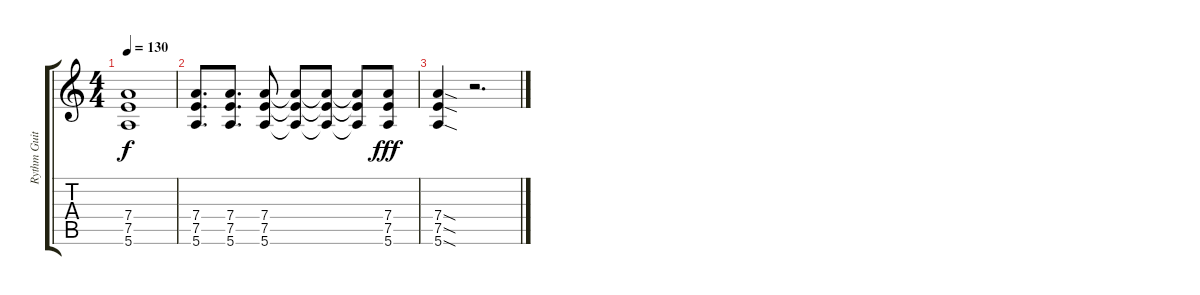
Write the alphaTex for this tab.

\track ("Rythm Guitar" "Rythm Guit") {instrument distortionguitar}
\staff {score tabs}
\tuning (E4 B3 G3 D3 A2 E2) {hide}
\ts (4 4)
\tempo 130
\clef g2
\ks c
(7.4{t} 7.5{t} 5.6{t}).1{dy f} |
(7.4 7.5 5.6).8{d} (7.4 7.5 5.6).8{d} (7.4 7.5 5.6).8 (7.4{t} 7.5{t} 5.6{t}).8 (7.4{t} 7.5{t} 5.6{t}).8 (7.4{t} 7.5{t} 5.6{t}).8 (7.4 7.5 5.6).8{dy fff} |
(7.4{sod} 7.5{sod} 5.6{sod}).4 r.2{d}
